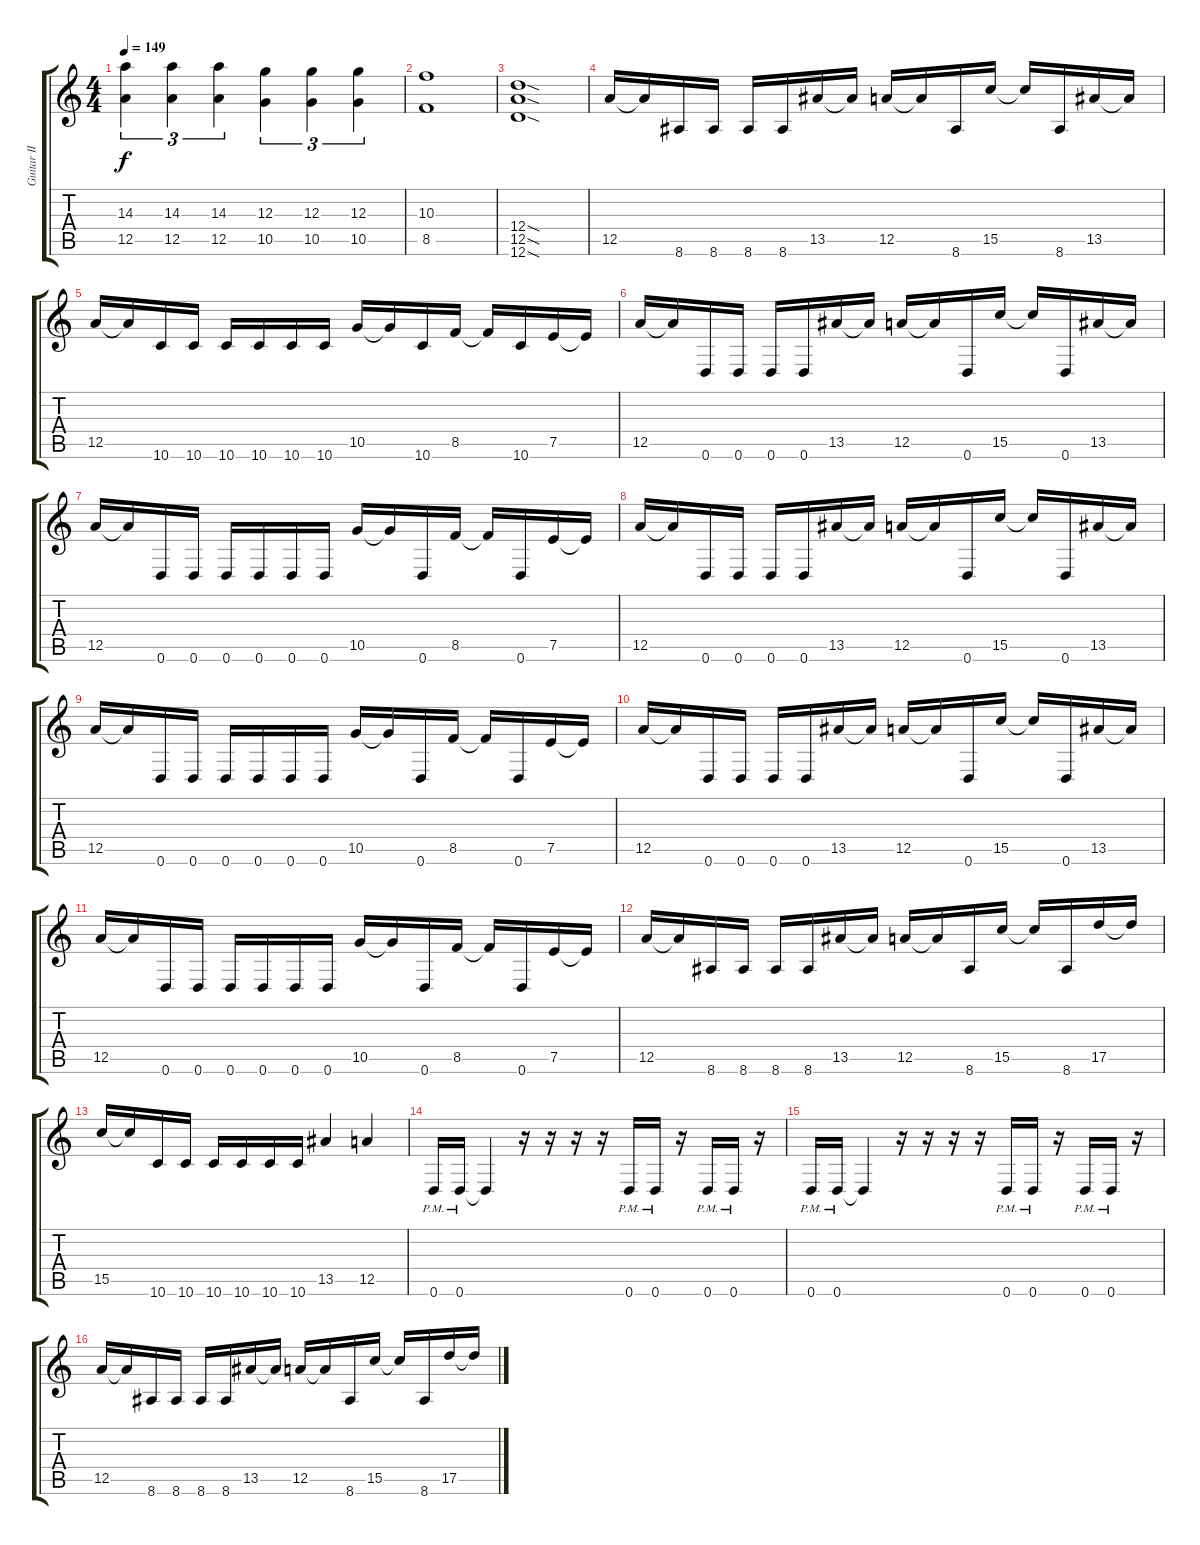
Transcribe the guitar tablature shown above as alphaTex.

\track ("Guitar II" "Guitar II") {instrument distortionguitar}
\staff {score tabs}
\tuning (E4 B3 G3 D3 A2 D2) {hide}
\ts (4 4)
\tempo 149
\clef g2
\ks c
(14.3 12.5).4{tu (3 2) dy f} (14.3 12.5).4{tu (3 2)} (14.3 12.5).4{tu (3 2)} (12.3 10.5).4{tu (3 2)} (12.3 10.5).4{tu (3 2)} (12.3 10.5).4{tu (3 2)} |
(10.3 8.5).1 |
(12.4{sod} 12.5{sod} 12.6{sod}).1{volume 6} |
12.5.16{volume 13} 12.5{t}.16 8.6.16 8.6.16 8.6.16 8.6.16 13.5.16 13.5{t}.16 12.5.16 12.5{t}.16 8.6.16 15.5.16 15.5{t}.16 8.6.16 13.5.16 13.5{t}.16 |
12.5.16 12.5{t}.16 10.6.16 10.6.16 10.6.16 10.6.16 10.6.16 10.6.16 10.5.16 10.5{t}.16 10.6.16 8.5.16 8.5{t}.16 10.6.16 7.5.16 7.5{t}.16 |
12.5.16 12.5{t}.16 0.6.16 0.6.16 0.6.16 0.6.16 13.5.16 13.5{t}.16 12.5.16 12.5{t}.16 0.6.16 15.5.16 15.5{t}.16 0.6.16 13.5.16 13.5{t}.16 |
12.5.16 12.5{t}.16 0.6.16 0.6.16 0.6.16 0.6.16 0.6.16 0.6.16 10.5.16 10.5{t}.16 0.6.16 8.5.16 8.5{t}.16 0.6.16 7.5.16 7.5{t}.16 |
12.5.16 12.5{t}.16 0.6.16 0.6.16 0.6.16 0.6.16 13.5.16 13.5{t}.16 12.5.16 12.5{t}.16 0.6.16 15.5.16 15.5{t}.16 0.6.16 13.5.16 13.5{t}.16 |
12.5.16 12.5{t}.16 0.6.16 0.6.16 0.6.16 0.6.16 0.6.16 0.6.16 10.5.16 10.5{t}.16 0.6.16 8.5.16 8.5{t}.16 0.6.16 7.5.16 7.5{t}.16 |
12.5.16 12.5{t}.16 0.6.16 0.6.16 0.6.16 0.6.16 13.5.16 13.5{t}.16 12.5.16 12.5{t}.16 0.6.16 15.5.16 15.5{t}.16 0.6.16 13.5.16 13.5{t}.16 |
12.5.16 12.5{t}.16 0.6.16 0.6.16 0.6.16 0.6.16 0.6.16 0.6.16 10.5.16 10.5{t}.16 0.6.16 8.5.16 8.5{t}.16 0.6.16 7.5.16 7.5{t}.16 |
12.5.16 12.5{t}.16 8.6.16 8.6.16 8.6.16 8.6.16 13.5.16 13.5{t}.16 12.5.16 12.5{t}.16 8.6.16 15.5.16 15.5{t}.16 8.6.16 17.5.16 17.5{t}.16 |
15.5.16 15.5{t}.16 10.6.16 10.6.16 10.6.16 10.6.16 10.6.16 10.6.16 13.5.4 12.5.4 |
0.6{pm}.16 0.6{pm}.16 0.6{t}.4 r.16 r.16 r.16 r.16 0.6{pm}.16 0.6{pm}.16 r.16 0.6{pm}.16 0.6{pm}.16 r.16 |
0.6{pm}.16 0.6{pm}.16 0.6{t}.4 r.16 r.16 r.16 r.16 0.6{pm}.16 0.6{pm}.16 r.16 0.6{pm}.16 0.6{pm}.16 r.16 |
12.5.16 12.5{t}.16 8.6.16 8.6.16 8.6.16 8.6.16 13.5.16 13.5{t}.16 12.5.16 12.5{t}.16 8.6.16 15.5.16 15.5{t}.16 8.6.16 17.5.16 17.5{t}.16
